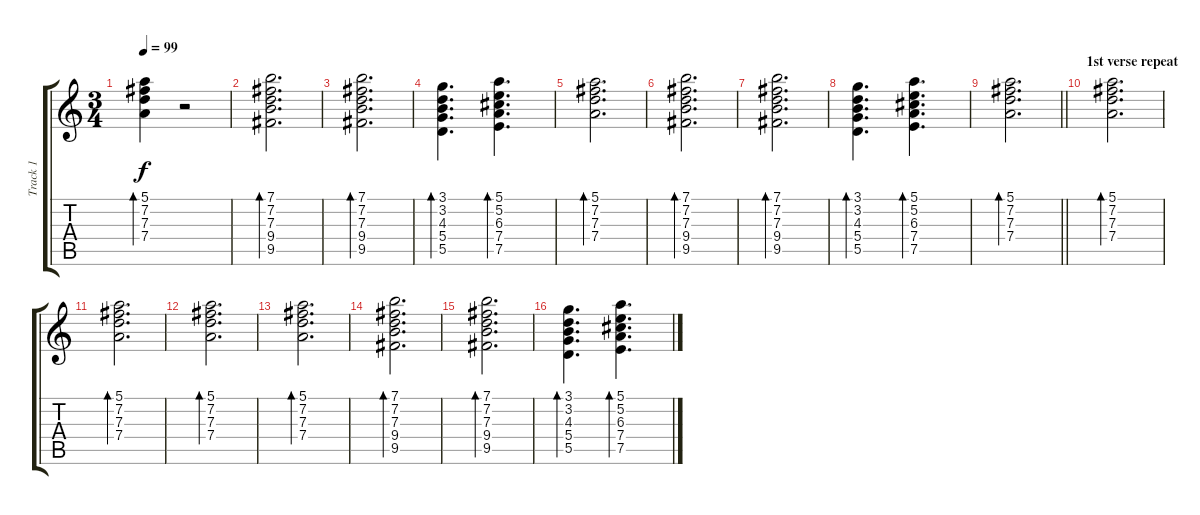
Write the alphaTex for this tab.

\track ("Track 1" "Track 1") {instrument acousticguitarsteel}
\staff {score tabs}
\tuning (E4 B3 G3 D3 A2 E2) {hide}
\ts (3 4)
\tempo 99
\clef g2
\ks c
(5.1 7.2 7.3 7.4).4{bd 30 dy f} r.2 |
(7.1 7.2 7.3 9.4 9.5).2{d bd 240} |
(7.1 7.2 7.3 9.4 9.5).2{d bd 240} |
(3.1 3.2 4.3 5.4 5.5).4{d bd 240} (5.1 5.2 6.3 7.4 7.5).4{d bd 240} |
(5.1 7.2 7.3 7.4).2{d bd 240} |
(7.1 7.2 7.3 9.4 9.5).2{d bd 240} |
(7.1 7.2 7.3 9.4 9.5).2{d bd 240} |
(3.1 3.2 4.3 5.4 5.5).4{d bd 240} (5.1 5.2 6.3 7.4 7.5).4{d bd 240} |
\barLineRight lightlight
(5.1 7.2 7.3 7.4).2{d bd 240} |
\section ("" "1st verse repeat")
(5.1 7.2 7.3 7.4).2{d bd 240} |
(5.1 7.2 7.3 7.4).2{d bd 240} |
(5.1 7.2 7.3 7.4).2{d bd 240} |
(5.1 7.2 7.3 7.4).2{d bd 240} |
(7.1 7.2 7.3 9.4 9.5).2{d bd 240} |
(7.1 7.2 7.3 9.4 9.5).2{d bd 240} |
(3.1 3.2 4.3 5.4 5.5).4{d bd 240} (5.1 5.2 6.3 7.4 7.5).4{d bd 240}
